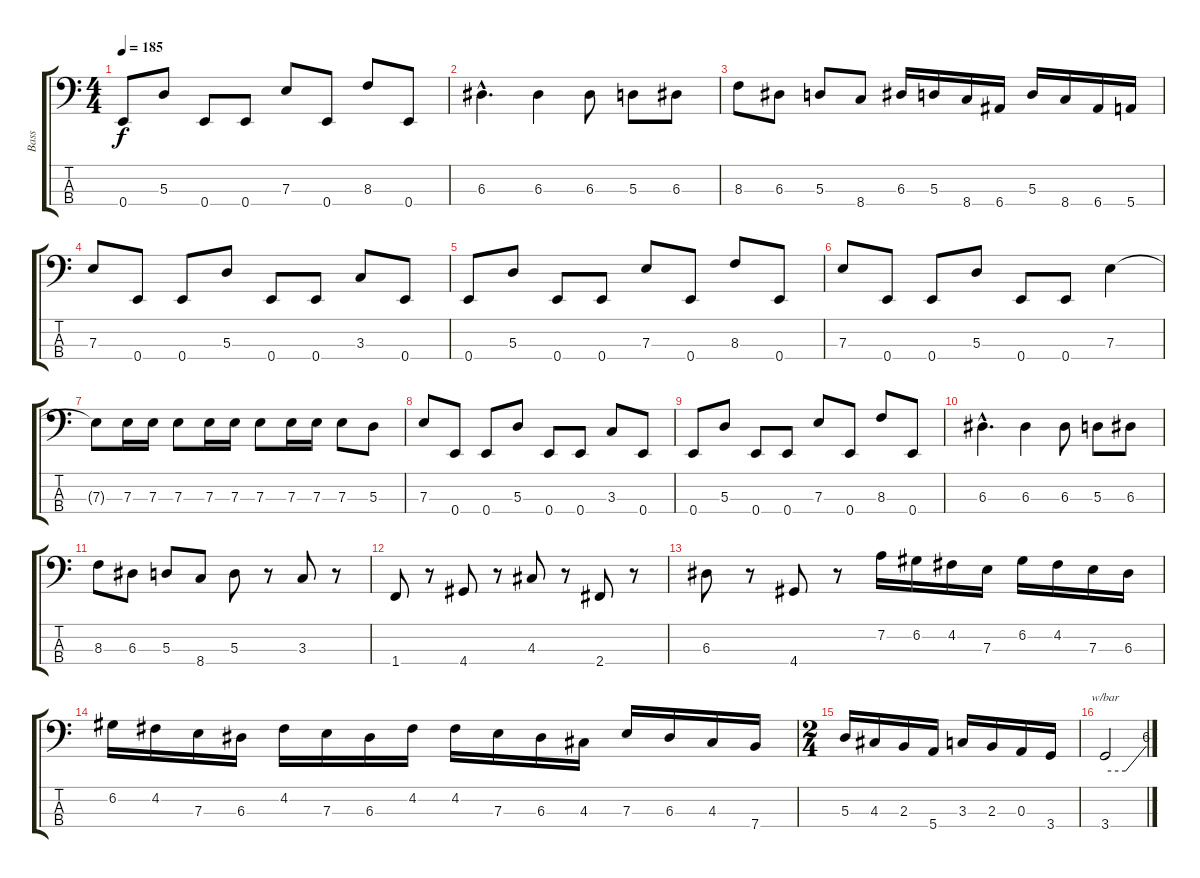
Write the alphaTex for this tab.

\track ("Bass" "Bass") {instrument electricbassfinger}
\staff {score tabs}
\tuning (G2 D2 A1 E1) {hide}
\ts (4 4)
\tempo 185
\clef f4
\ks c
0.4.8{dy f} 5.3.8 0.4.8 0.4.8 7.3.8 0.4.8 8.3.8 0.4.8 |
6.3{hac}.4{d} 6.3.4 6.3.8 5.3.8 6.3.8 |
8.3.8 6.3.8 5.3.8 8.4.8 6.3.16 5.3.16 8.4.16 6.4.16 5.3.16 8.4.16 6.4.16 5.4.16 |
7.3.8 0.4.8 0.4.8 5.3.8 0.4.8 0.4.8 3.3.8 0.4.8 |
0.4.8 5.3.8 0.4.8 0.4.8 7.3.8 0.4.8 8.3.8 0.4.8 |
7.3.8 0.4.8 0.4.8 5.3.8 0.4.8 0.4.8 7.3.4 |
7.3{t}.8 7.3.16 7.3.16 7.3.8 7.3.16 7.3.16 7.3.8 7.3.16 7.3.16 7.3.8 5.3.8 |
7.3.8 0.4.8 0.4.8 5.3.8 0.4.8 0.4.8 3.3.8 0.4.8 |
0.4.8 5.3.8 0.4.8 0.4.8 7.3.8 0.4.8 8.3.8 0.4.8 |
6.3{hac}.4{d} 6.3.4 6.3.8 5.3.8 6.3.8 |
8.3.8 6.3.8 5.3.8 8.4.8 5.3.8 r.8 3.3.8 r.8 |
1.4.8 r.8 4.4.8 r.8 4.3.8 r.8 2.4.8 r.8 |
6.3.8 r.8 4.4.8 r.8 7.2.16 6.2.16 4.2.16 7.3.16 6.2.16 4.2.16 7.3.16 6.3.16 |
6.2.16 4.2.16 7.3.16 6.3.16 4.2.16 7.3.16 6.3.16 4.2.16 4.2.16 7.3.16 6.3.16 4.3.16 7.3.16 6.3.16 4.3.16 7.4.16 |
\ts (2 4)
5.3.16 4.3.16 2.3.16 5.4.16 3.3.16 2.3.16 0.3.16 3.4.16 |
3.4.2{tbe (custom default 0 0 30 0 60 24)}
